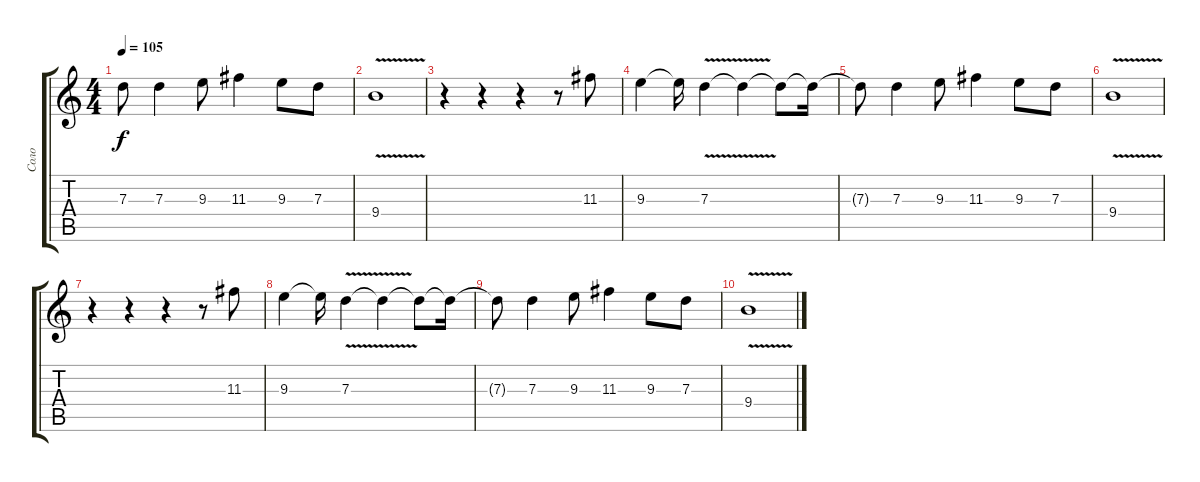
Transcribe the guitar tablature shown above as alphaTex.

\track ("Соло" "Соло") {instrument distortionguitar}
\staff {score tabs}
\tuning (E4 B3 G3 D3 A2 E2) {hide}
\ts (4 4)
\tempo 105
\clef g2
\ks c
7.3{t}.8{dy f} 7.3.4 9.3.8 11.3.4 9.3.8 7.3.8 |
9.4{v}.1 |
r.4 r.4 r.4 r.8 11.3.8 |
9.3.4 9.3{t}.16 7.3{v}.4 7.3{t}.4 7.3{t}.8 7.3{t}.16 |
7.3{t}.8 7.3.4 9.3.8 11.3.4 9.3.8 7.3.8 |
9.4{v}.1 |
r.4 r.4 r.4 r.8 11.3.8 |
9.3.4 9.3{t}.16 7.3{v}.4 7.3{t}.4 7.3{t}.8 7.3{t}.16 |
7.3{t}.8 7.3.4 9.3.8 11.3.4 9.3.8 7.3.8 |
9.4{v}.1
